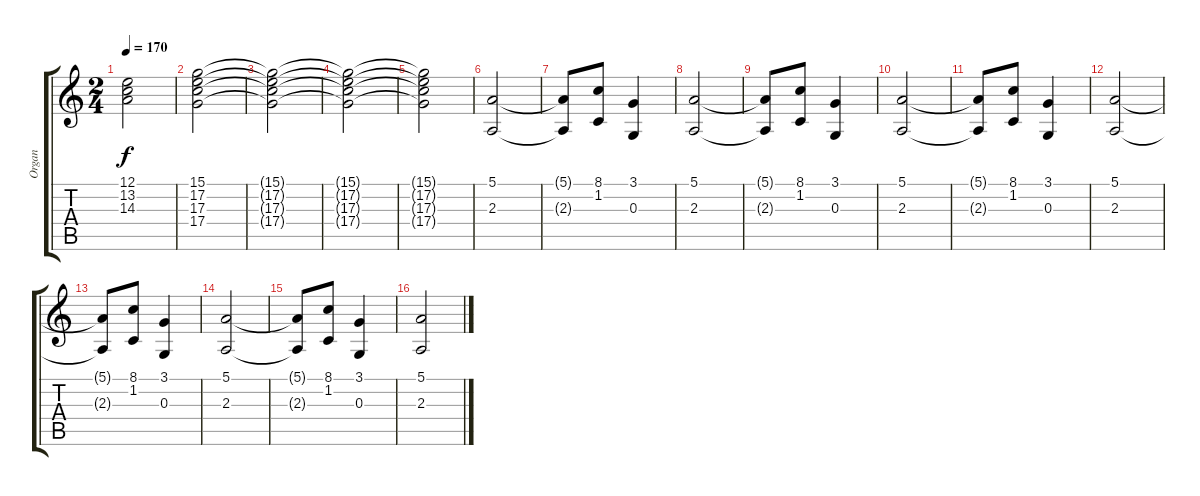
\track ("Organ" "Organ") {instrument drawbarorgan}
\staff {score tabs}
\tuning (E4 B3 G3 D3 A2 E2) {hide}
\ts (2 4)
\tempo 170
\clef g2
\ks c
(12.1{t} 13.2{t} 14.3{t}).2{dy f} |
(15.1 17.2 17.3 17.4).2 |
(15.1{t} 17.2{t} 17.3{t} 17.4{t}).2 |
(15.1{t} 17.2{t} 17.3{t} 17.4{t}).2 |
(15.1{t} 17.2{t} 17.3{t} 17.4{t}).2 |
(5.1 2.3).2 |
(5.1{t} 2.3{t}).8 (8.1 1.2).8 (3.1 0.3).4 |
(5.1 2.3).2 |
(5.1{t} 2.3{t}).8 (8.1 1.2).8 (3.1 0.3).4 |
(5.1 2.3).2 |
(5.1{t} 2.3{t}).8 (8.1 1.2).8 (3.1 0.3).4 |
(5.1 2.3).2 |
(5.1{t} 2.3{t}).8 (8.1 1.2).8 (3.1 0.3).4 |
(5.1 2.3).2 |
(5.1{t} 2.3{t}).8 (8.1 1.2).8 (3.1 0.3).4 |
(5.1 2.3).2
